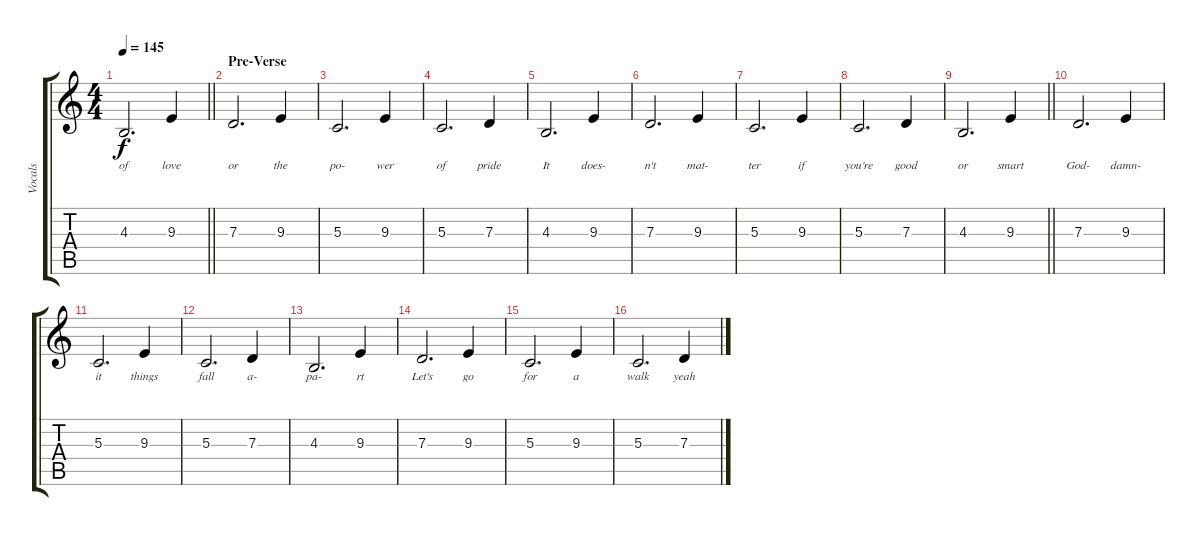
\track ("Vocals" "Vocals") {instrument clarinet}
\staff {score tabs}
\tuning (E4 B3 G3 D3 A2 E2) {hide}
\ts (4 4)
\tempo 145
\clef g2
\barLineRight lightlight
\ks c
4.3.2{d lyrics (0 "of") lyrics (1 "") lyrics (2 "") lyrics (3 "") lyrics (4 "") dy f} 9.3.4{lyrics (0 "love") lyrics (1 "") lyrics (2 "") lyrics (3 "") lyrics (4 "")} |
\section ("" "Pre-Verse")
7.3.2{d lyrics (0 "or") lyrics (1 "") lyrics (2 "") lyrics (3 "") lyrics (4 "")} 9.3.4{lyrics (0 "the") lyrics (1 "") lyrics (2 "") lyrics (3 "") lyrics (4 "")} |
5.3.2{d lyrics (0 "po-") lyrics (1 "") lyrics (2 "") lyrics (3 "") lyrics (4 "")} 9.3.4{lyrics (0 "wer") lyrics (1 "") lyrics (2 "") lyrics (3 "") lyrics (4 "")} |
5.3.2{d lyrics (0 "of") lyrics (1 "") lyrics (2 "") lyrics (3 "") lyrics (4 "")} 7.3.4{lyrics (0 "pride") lyrics (1 "") lyrics (2 "") lyrics (3 "") lyrics (4 "")} |
4.3.2{d lyrics (0 "It") lyrics (1 "") lyrics (2 "") lyrics (3 "") lyrics (4 "")} 9.3.4{lyrics (0 "does-") lyrics (1 "") lyrics (2 "") lyrics (3 "") lyrics (4 "")} |
7.3.2{d lyrics (0 "n't") lyrics (1 "") lyrics (2 "") lyrics (3 "") lyrics (4 "")} 9.3.4{lyrics (0 "mat-") lyrics (1 "") lyrics (2 "") lyrics (3 "") lyrics (4 "")} |
5.3.2{d lyrics (0 "ter") lyrics (1 "") lyrics (2 "") lyrics (3 "") lyrics (4 "")} 9.3.4{lyrics (0 "if") lyrics (1 "") lyrics (2 "") lyrics (3 "") lyrics (4 "")} |
5.3.2{d lyrics (0 "you're") lyrics (1 "") lyrics (2 "") lyrics (3 "") lyrics (4 "")} 7.3.4{lyrics (0 "good") lyrics (1 "") lyrics (2 "") lyrics (3 "") lyrics (4 "")} |
\barLineRight lightlight
4.3.2{d lyrics (0 "or") lyrics (1 "") lyrics (2 "") lyrics (3 "") lyrics (4 "")} 9.3.4{lyrics (0 "smart") lyrics (1 "") lyrics (2 "") lyrics (3 "") lyrics (4 "")} |
7.3.2{d lyrics (0 "God-") lyrics (1 "") lyrics (2 "") lyrics (3 "") lyrics (4 "")} 9.3.4{lyrics (0 "damn-") lyrics (1 "") lyrics (2 "") lyrics (3 "") lyrics (4 "")} |
5.3.2{d lyrics (0 "it") lyrics (1 "") lyrics (2 "") lyrics (3 "") lyrics (4 "")} 9.3.4{lyrics (0 "things") lyrics (1 "") lyrics (2 "") lyrics (3 "") lyrics (4 "")} |
5.3.2{d lyrics (0 "fall") lyrics (1 "") lyrics (2 "") lyrics (3 "") lyrics (4 "")} 7.3.4{lyrics (0 "a-") lyrics (1 "") lyrics (2 "") lyrics (3 "") lyrics (4 "")} |
4.3.2{d lyrics (0 "pa-") lyrics (1 "") lyrics (2 "") lyrics (3 "") lyrics (4 "")} 9.3.4{lyrics (0 "rt") lyrics (1 "") lyrics (2 "") lyrics (3 "") lyrics (4 "")} |
7.3.2{d lyrics (0 "Let's") lyrics (1 "") lyrics (2 "") lyrics (3 "") lyrics (4 "")} 9.3.4{lyrics (0 "go") lyrics (1 "") lyrics (2 "") lyrics (3 "") lyrics (4 "")} |
5.3.2{d lyrics (0 "for") lyrics (1 "") lyrics (2 "") lyrics (3 "") lyrics (4 "")} 9.3.4{lyrics (0 "a") lyrics (1 "") lyrics (2 "") lyrics (3 "") lyrics (4 "")} |
5.3.2{d lyrics (0 "walk") lyrics (1 "") lyrics (2 "") lyrics (3 "") lyrics (4 "")} 7.3.4{lyrics (0 "yeah") lyrics (1 "") lyrics (2 "") lyrics (3 "") lyrics (4 "")}
